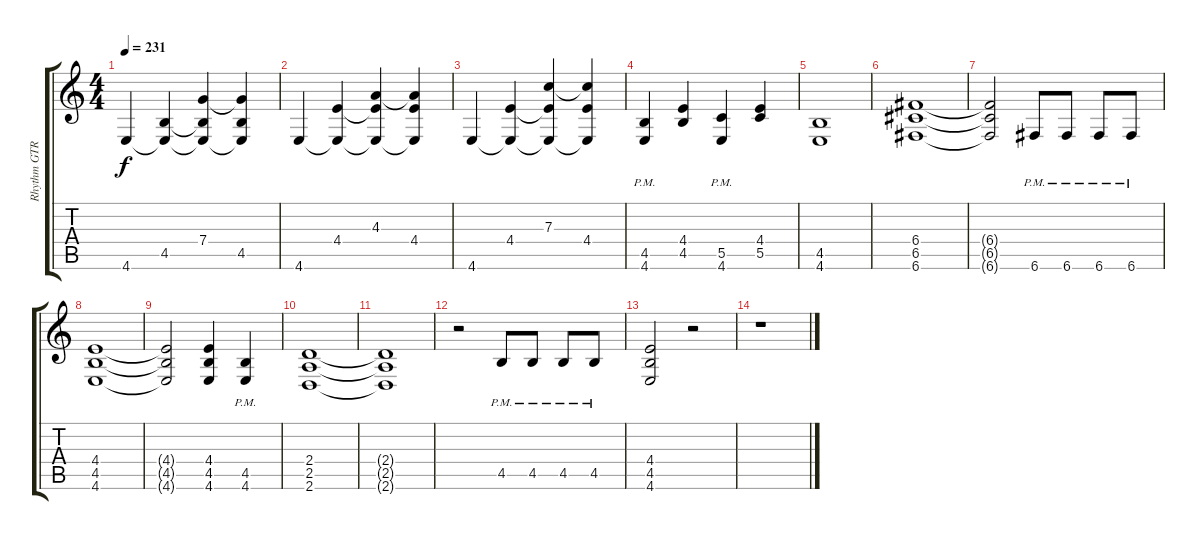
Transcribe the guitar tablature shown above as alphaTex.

\track ("Rhythm GTR 1" "Rhythm GTR") {instrument overdrivenguitar}
\staff {score tabs}
\tuning (D4 A3 F3 C3 G2 C2) {hide}
\ts (4 4)
\tempo 231
\clef g2
\ks aminor
4.6.4{dy f} (4.5 4.6{t}).4 (7.4 4.5{t} 4.6{t}).4 (7.4{t} 4.5 4.6{t}).4 |
4.6.4 (4.4 4.6{t}).4 (4.3 4.4{t} 4.6{t}).4 (4.3{t} 4.4 4.6{t}).4 |
4.6.4 (4.4 4.6{t}).4 (7.3 4.4{t} 4.6{t}).4 (7.3{t} 4.4 4.6{t}).4 |
(4.5{pm} 4.6{pm}).4 (4.4 4.5).4 (5.5{pm} 4.6{pm}).4 (4.4 5.5).4 |
(4.5 4.6).1 |
(6.4 6.5 6.6).1 |
(6.4{t} 6.5{t} 6.6{t}).2 6.6{pm}.8 6.6{pm}.8 6.6{pm}.8 6.6{pm}.8 |
(4.4 4.5 4.6).1 |
(4.4{t} 4.5{t} 4.6{t}).2 (4.4 4.5 4.6).4 (4.5{pm} 4.6{pm}).4 |
(2.4 2.5 2.6).1 |
(2.4{t} 2.5{t} 2.6{t}).1 |
r.2 4.5{pm}.8 4.5{pm}.8 4.5{pm}.8 4.5{pm}.8 |
(4.4 4.5 4.6).2 r.2 |
r.1
